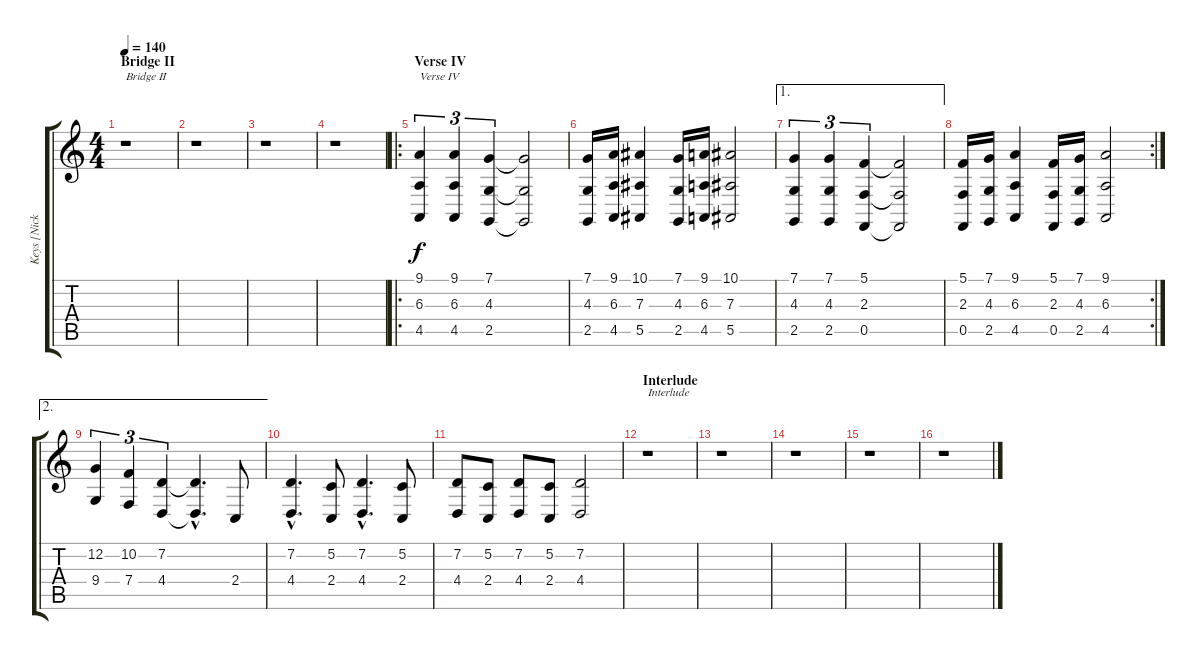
\track ("Keys [Nick Wall]" "Keys [Nick") {instrument stringensemble1}
\staff {score tabs}
\tuning (C4 G3 Eb3 Bb2 F2 C2) {hide}
\ts (4 4)
\section ("" "Bridge II")
\tempo 140
\clef g2
\ks c
r.1{txt "Bridge II" dy f} |
r.1 |
r.1 |
r.1 |
\ro
\section ("" "Verse IV")
(9.1 6.3 4.5).4{tu (3 2) txt "Verse IV" instrument brasssection} (9.1 6.3 4.5).4{tu (3 2)} (7.1 4.3 2.5).4{tu (3 2)} (7.1{t} 4.3{t} 2.5{t}).2 |
(7.1 4.3 2.5).16 (9.1 6.3 4.5).16 (10.1 7.3 5.5).4 (7.1 4.3 2.5).16 (9.1 6.3 4.5).16 (10.1 7.3 5.5).2 |
\ae 1
(7.1 4.3 2.5).4{tu (3 2)} (7.1 4.3 2.5).4{tu (3 2)} (5.1 2.3 0.5).4{tu (3 2)} (5.1{t} 2.3{t} 0.5{t}).2 |
\rc 2
(5.1 2.3 0.5).16 (7.1 4.3 2.5).16 (9.1 6.3 4.5).4 (5.1 2.3 0.5).16 (7.1 4.3 2.5).16 (9.1 6.3 4.5).2 |
\ae 2
(12.2 9.4).4{tu (3 2)} (10.2 7.4).4{tu (3 2)} (7.2 4.4).4{tu (3 2)} (7.2{hac t} 4.4{hac t}).4{d} 2.4.8 |
(7.2{hac} 4.4{hac}).4{d} (5.2 2.4).8 (7.2{hac} 4.4{hac}).4{d} (5.2 2.4).8 |
(7.2 4.4).8 (5.2 2.4).8 (7.2 4.4).8 (5.2 2.4).8 (7.2 4.4).2 |
\section ("" "Interlude")
r.1{txt "Interlude"} |
r.1 |
r.1 |
r.1 |
r.1
